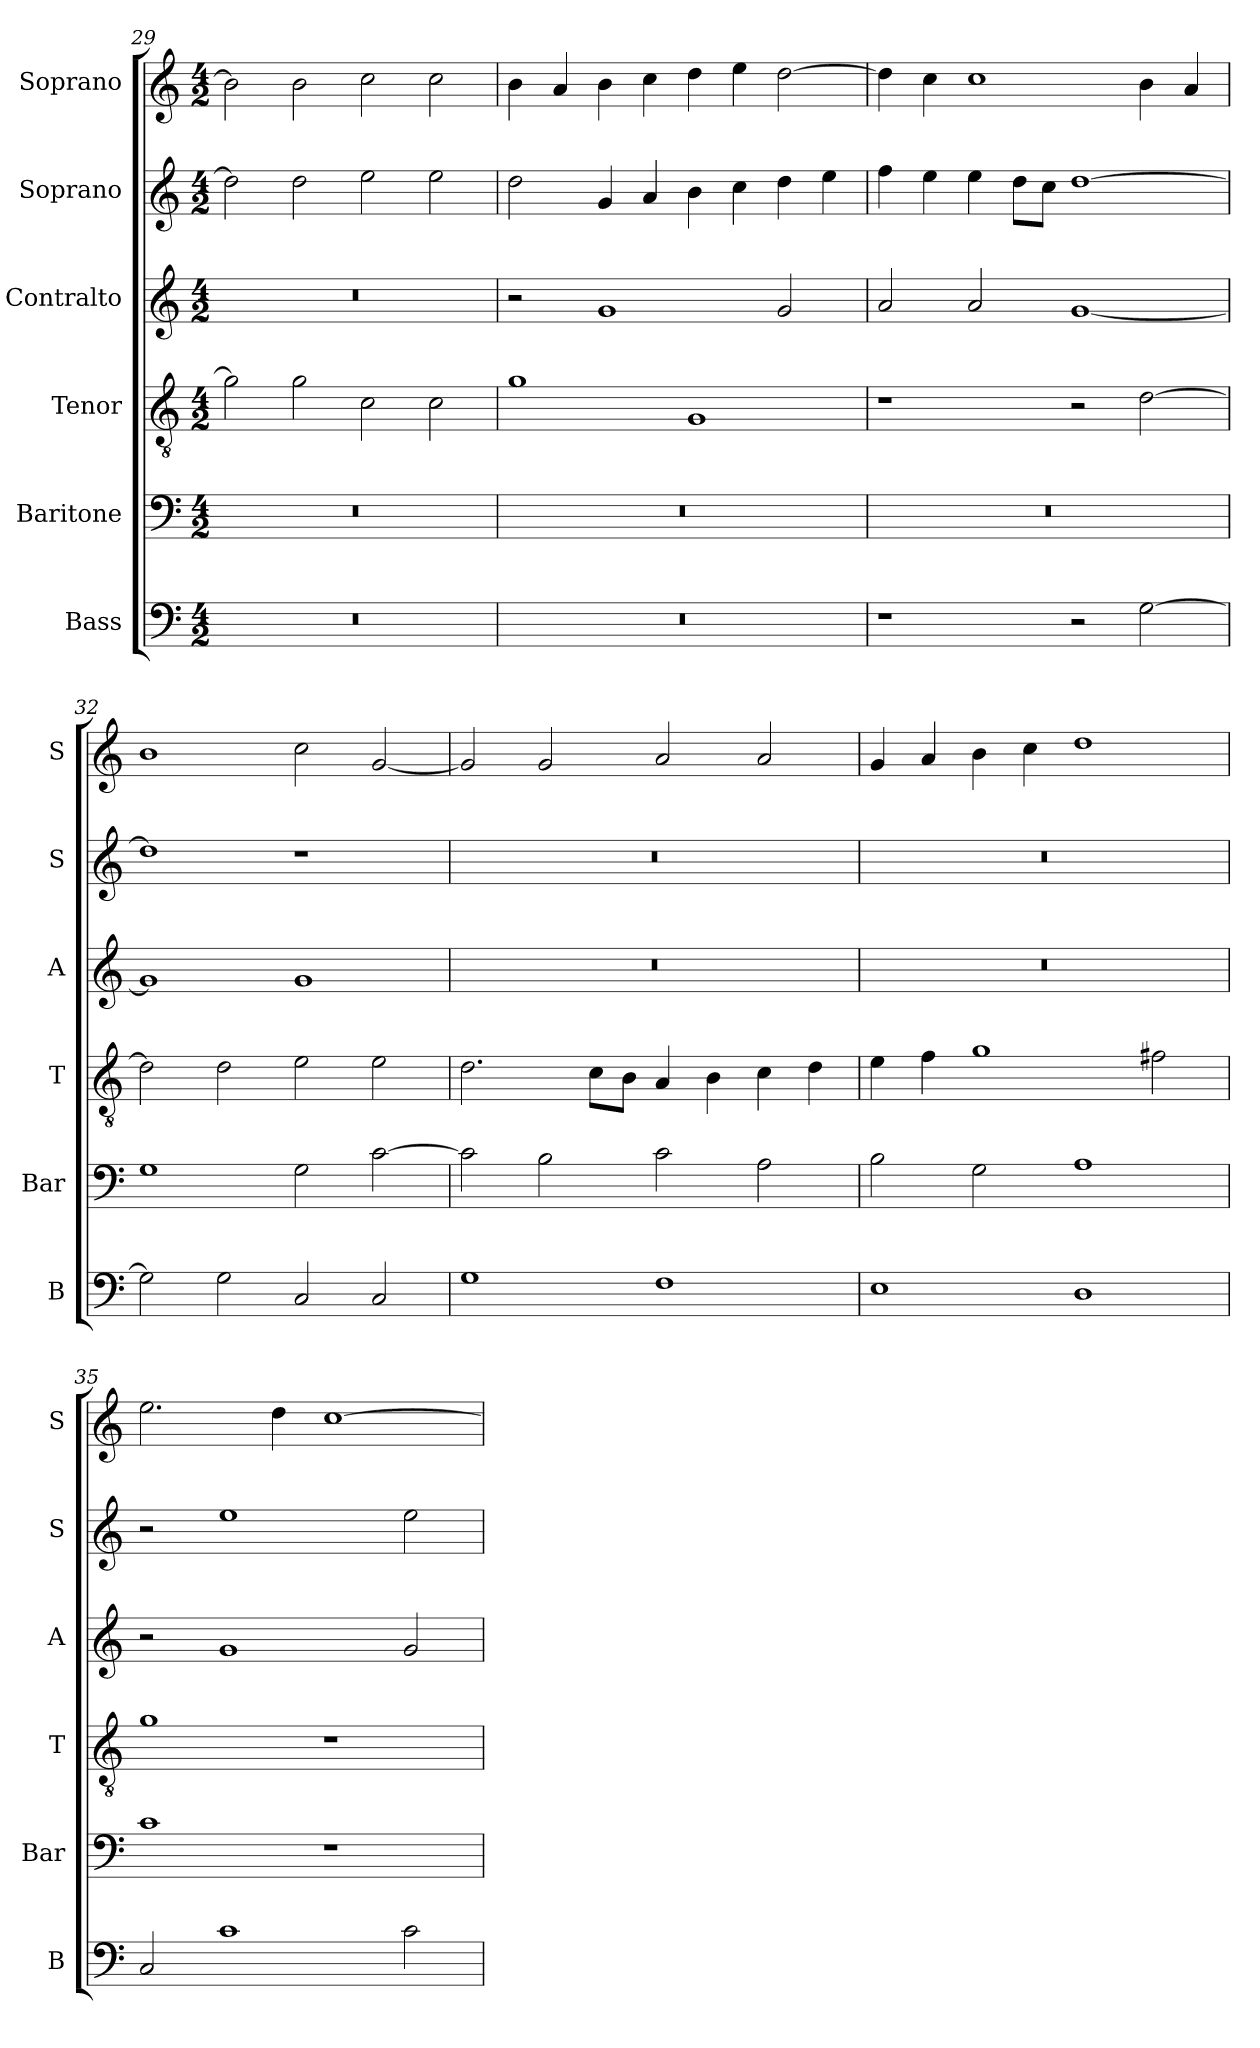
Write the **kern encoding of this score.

**kern	**kern	**kern	**kern	**kern	**kern
*part6	*part5	*part4	*part3	*part2	*part1
*staff6	*staff5	*staff4	*staff3	*staff2	*staff1
*I"Bass	*I"Baritone	*I"Tenor	*I"Contralto	*I"Soprano	*I"Soprano
*I'B	*I'Bar	*I'T	*I'A	*I'S	*I'S
*clefF4	*clefF4	*clefGv2	*clefG2	*clefG2	*clefG2
*k[]	*k[]	*k[]	*k[]	*k[]	*k[]
*G:mix	*G:mix	*G:mix	*G:mix	*G:mix	*G:mix
*M4/2	*M4/2	*M4/2	*M4/2	*M4/2	*M4/2
=29	=29	=29	=29	=29	=29
0r	0r	2g]	0r	2dd]	2b]
.	.	2g	.	2dd	2b
.	.	2c	.	2ee	2cc
.	.	2c	.	2ee	2cc
=30	=30	=30	=30	=30	=30
0r	0r	1g	2r	2dd	4b
.	.	.	.	.	4a
.	.	.	1g	4g	4b
.	.	.	.	4a	4cc
.	.	1G	.	4b	4dd
.	.	.	.	4cc	4ee
.	.	.	2g	4dd	[2dd
.	.	.	.	4ee	.
=31	=31	=31	=31	=31	=31
1r	0r	1r	2a	4ff	4dd]
.	.	.	.	4ee	4cc
.	.	.	2a	4ee	1cc
.	.	.	.	8dd\L	.
.	.	.	.	8cc\J	.
2r	.	2r	[1g	[1dd	.
[2G	.	[2d	.	.	4b
.	.	.	.	.	4a
=32	=32	=32	=32	=32	=32
2G]	1G	2d]	1g]	1dd]	1b
2G	.	2d	.	.	.
2C	2G	2e	1g	1r	2cc
2C	[2c	2e	.	.	[2g
=33	=33	=33	=33	=33	=33
1G	2c]	2.d	0r	0r	2g]
.	2B	.	.	.	2g
.	.	8c\L	.	.	.
.	.	8B\J	.	.	.
1F	2c	4A	.	.	2a
.	.	4B	.	.	.
.	2A	4c	.	.	2a
.	.	4d	.	.	.
=34	=34	=34	=34	=34	=34
1E	2B	4e	0r	0r	4g
.	.	4f	.	.	4a
.	2G	1g	.	.	4b
.	.	.	.	.	4cc
1D	1A	.	.	.	1dd
.	.	2f#X	.	.	.
=35	=35	=35	=35	=35	=35
2C	1c	1g	2r	2r	2.ee
1c	.	.	1g	1ee	.
.	.	.	.	.	4dd
.	1r	1r	.	.	[1cc
2c	.	.	2g	2ee	.
=	=	=	=	=	=
*-	*-	*-	*-	*-	*-
